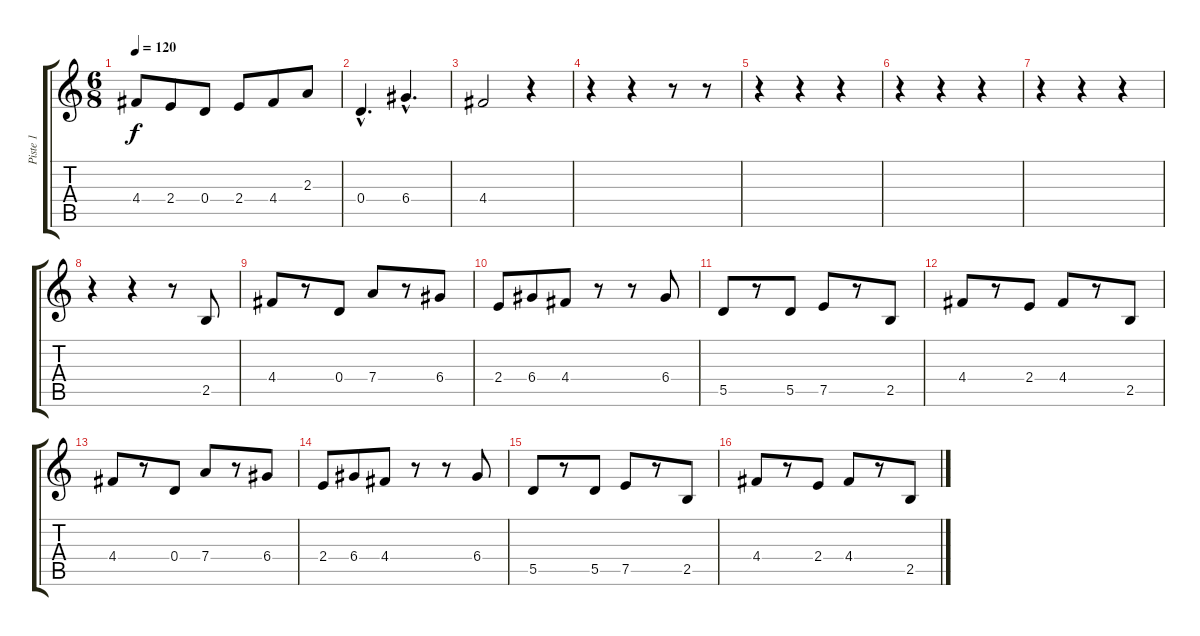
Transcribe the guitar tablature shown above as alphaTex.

\track ("Piste 1" "Piste 1") {instrument distortionguitar}
\staff {score tabs}
\tuning (E4 B3 G3 D3 A2 E2) {hide}
\ts (6 8)
\tempo 120
\clef g2
\ks c
4.4.8{dy f} 2.4.8 0.4.8 2.4.8 4.4.8 2.3.8 |
0.4{hac}.4{d} 6.4{hac}.4{d} |
4.4.2 r.4 |
r.4 r.4 r.8 r.8 |
r.4 r.4 r.4 |
r.4 r.4 r.4 |
r.4 r.4 r.4 |
r.4 r.4 r.8 2.5.8 |
4.4.8 r.8 0.4.8 7.4.8 r.8 6.4.8 |
2.4.8 6.4.8 4.4.8 r.8 r.8 6.4.8 |
5.5.8 r.8 5.5.8 7.5.8 r.8 2.5.8 |
4.4.8 r.8 2.4.8 4.4.8 r.8 2.5.8 |
4.4.8 r.8 0.4.8 7.4.8 r.8 6.4.8 |
2.4.8 6.4.8 4.4.8 r.8 r.8 6.4.8 |
5.5.8 r.8 5.5.8 7.5.8 r.8 2.5.8 |
4.4.8 r.8 2.4.8 4.4.8 r.8 2.5.8
